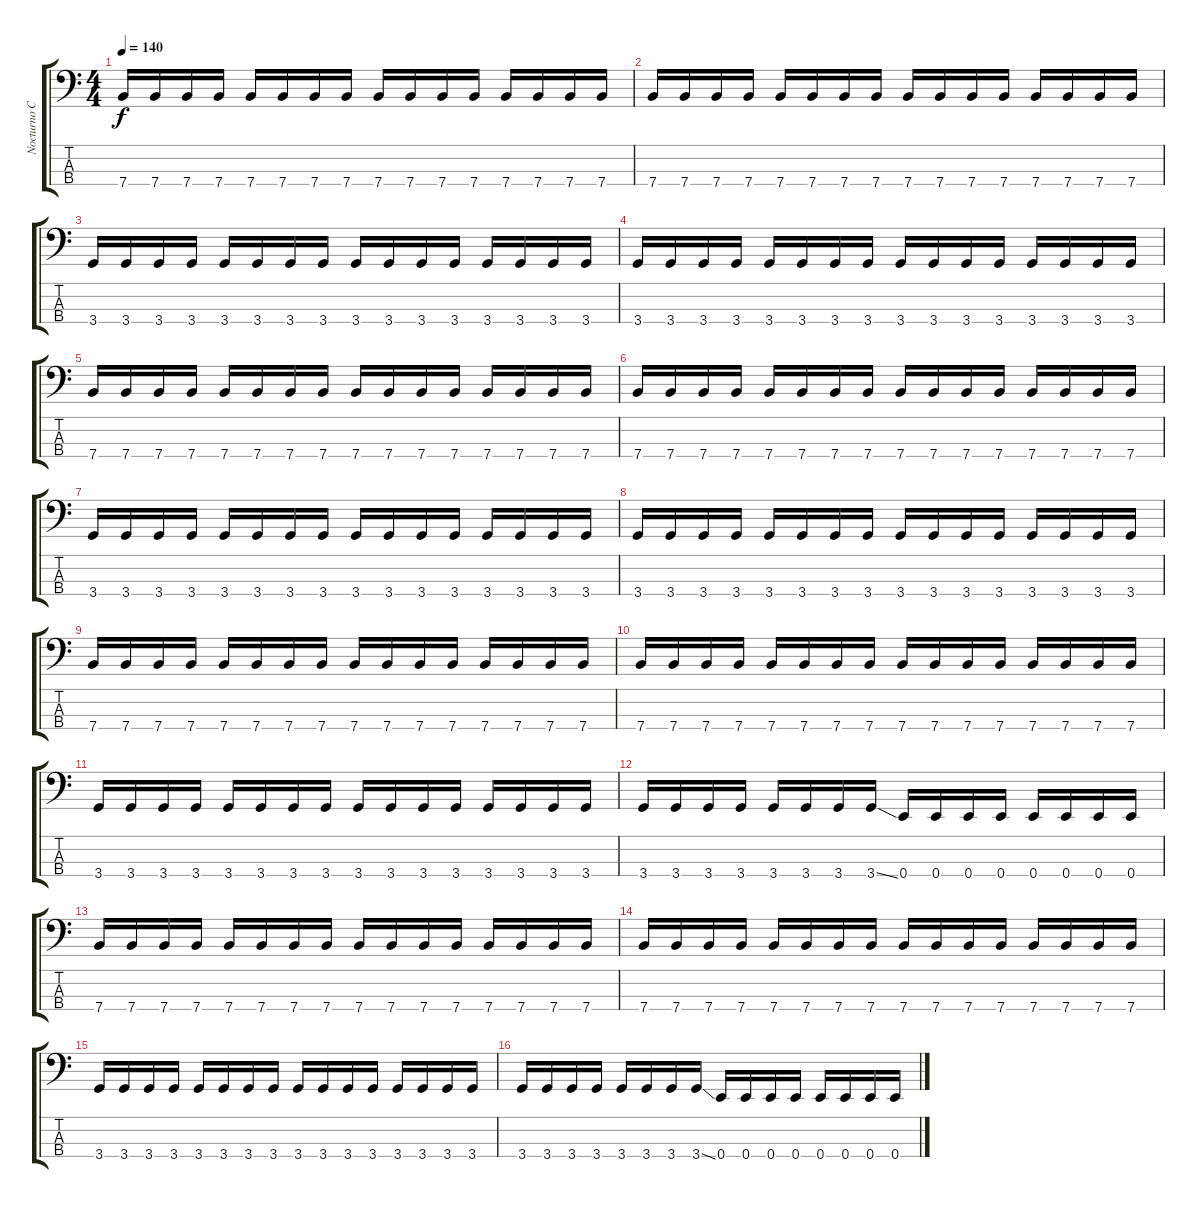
\track ("Nocturno Culto" "Nocturno C") {instrument synthbass1}
\staff {score tabs}
\tuning (G2 D2 A1 E1) {hide}
\ts (4 4)
\tempo 140
\clef f4
\ks c
7.4.16{dy f} 7.4.16 7.4.16 7.4.16 7.4.16 7.4.16 7.4.16 7.4.16 7.4.16 7.4.16 7.4.16 7.4.16 7.4.16 7.4.16 7.4.16 7.4.16 |
7.4.16 7.4.16 7.4.16 7.4.16 7.4.16 7.4.16 7.4.16 7.4.16 7.4.16 7.4.16 7.4.16 7.4.16 7.4.16 7.4.16 7.4.16 7.4.16 |
3.4.16 3.4.16 3.4.16 3.4.16 3.4.16 3.4.16 3.4.16 3.4.16 3.4.16 3.4.16 3.4.16 3.4.16 3.4.16 3.4.16 3.4.16 3.4.16 |
3.4.16 3.4.16 3.4.16 3.4.16 3.4.16 3.4.16 3.4.16 3.4.16 3.4.16 3.4.16 3.4.16 3.4.16 3.4.16 3.4.16 3.4.16 3.4.16 |
7.4.16 7.4.16 7.4.16 7.4.16 7.4.16 7.4.16 7.4.16 7.4.16 7.4.16 7.4.16 7.4.16 7.4.16 7.4.16 7.4.16 7.4.16 7.4.16 |
7.4.16 7.4.16 7.4.16 7.4.16 7.4.16 7.4.16 7.4.16 7.4.16 7.4.16 7.4.16 7.4.16 7.4.16 7.4.16 7.4.16 7.4.16 7.4.16 |
3.4.16 3.4.16 3.4.16 3.4.16 3.4.16 3.4.16 3.4.16 3.4.16 3.4.16 3.4.16 3.4.16 3.4.16 3.4.16 3.4.16 3.4.16 3.4.16 |
3.4.16 3.4.16 3.4.16 3.4.16 3.4.16 3.4.16 3.4.16 3.4.16 3.4.16 3.4.16 3.4.16 3.4.16 3.4.16 3.4.16 3.4.16 3.4.16 |
7.4.16 7.4.16 7.4.16 7.4.16 7.4.16 7.4.16 7.4.16 7.4.16 7.4.16 7.4.16 7.4.16 7.4.16 7.4.16 7.4.16 7.4.16 7.4.16 |
7.4.16 7.4.16 7.4.16 7.4.16 7.4.16 7.4.16 7.4.16 7.4.16 7.4.16 7.4.16 7.4.16 7.4.16 7.4.16 7.4.16 7.4.16 7.4.16 |
3.4.16 3.4.16 3.4.16 3.4.16 3.4.16 3.4.16 3.4.16 3.4.16 3.4.16 3.4.16 3.4.16 3.4.16 3.4.16 3.4.16 3.4.16 3.4.16 |
3.4.16 3.4.16 3.4.16 3.4.16 3.4.16 3.4.16 3.4.16 3.4{ss}.16 0.4.16 0.4.16 0.4.16 0.4.16 0.4.16 0.4.16 0.4.16 0.4.16 |
7.4.16 7.4.16 7.4.16 7.4.16 7.4.16 7.4.16 7.4.16 7.4.16 7.4.16 7.4.16 7.4.16 7.4.16 7.4.16 7.4.16 7.4.16 7.4.16 |
7.4.16 7.4.16 7.4.16 7.4.16 7.4.16 7.4.16 7.4.16 7.4.16 7.4.16 7.4.16 7.4.16 7.4.16 7.4.16 7.4.16 7.4.16 7.4.16 |
3.4.16 3.4.16 3.4.16 3.4.16 3.4.16 3.4.16 3.4.16 3.4.16 3.4.16 3.4.16 3.4.16 3.4.16 3.4.16 3.4.16 3.4.16 3.4.16 |
3.4.16 3.4.16 3.4.16 3.4.16 3.4.16 3.4.16 3.4.16 3.4{ss}.16 0.4.16 0.4.16 0.4.16 0.4.16 0.4.16 0.4.16 0.4.16 0.4.16
